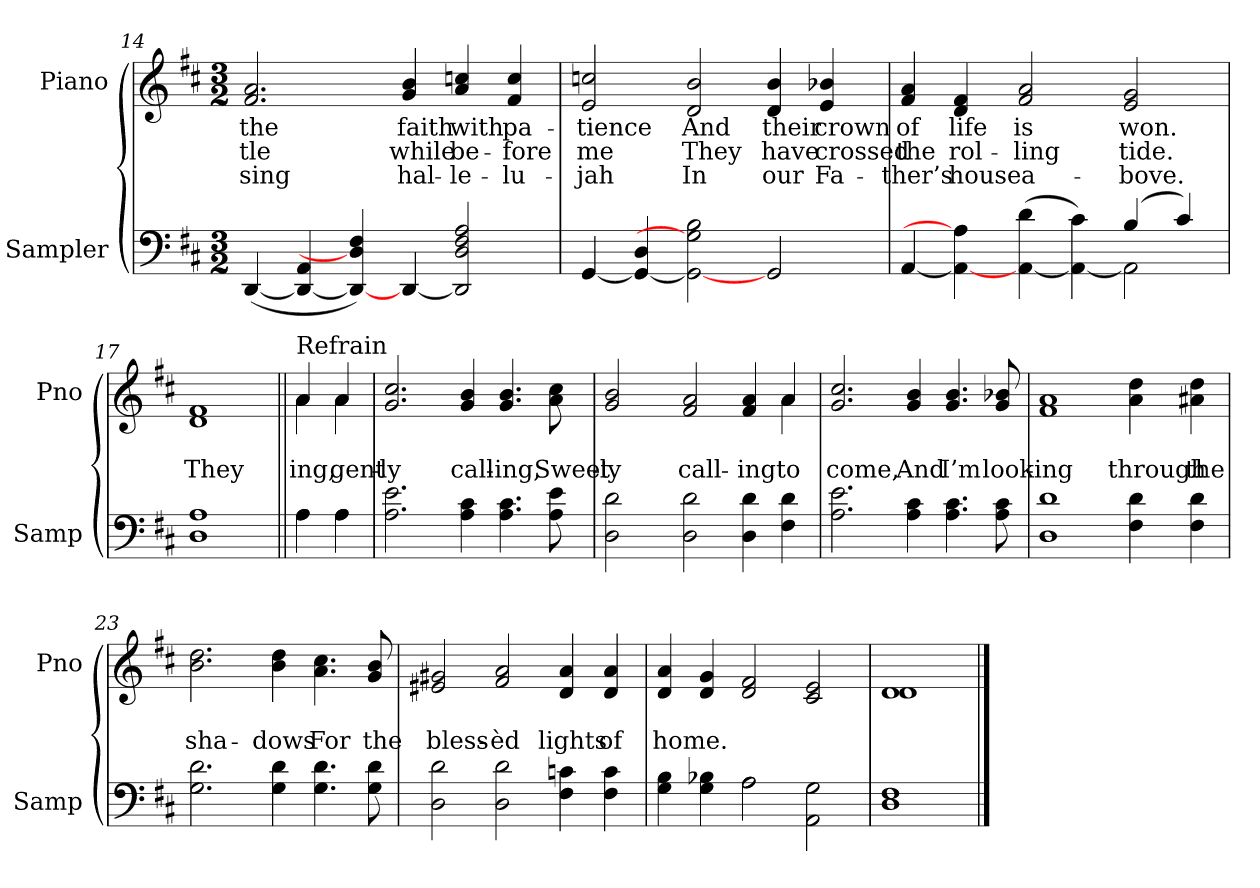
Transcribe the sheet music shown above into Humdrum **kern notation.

**kern	**kern	**text	**text	**text
*part2	*part1	*part1	*part1	*part1
*staff2	*staff1	*staff1	*staff1	*staff1
*I"Sampler	*I"Piano	*	*	*
*I'Samp	*I'Pno	*	*	*
*clefF4	*clefG2	*	*	*
*k[f#c#]	*k[f#c#]	*	*	*
*D:	*D:	*	*	*
*M3/2	*M3/2	*	*	*
=14	=14	=14	=14	=14
([4DD	2.f#/ 2.a/	the	-tle	sing
4DD_ 4AA	.	.	.	.
4DD_ 4D] 4F#)	.	.	.	.
[4DD	4g/ 4b/	faith	while	hal-
2DD] 2D 2F# 2A	4a/ 4ccn/	with	be-	-le-
.	4f#/ 4cc/	pa-	-fore	-lu-
=15	=15	=15	=15	=15
[4GG	2e/ 2ccn/	-tience	me	-jah
4GG_ 4D	.	.	.	.
2GG_ 2G] 2B	2d/ 2b/	And	They	In
2GG	4d/ 4b/	their	have	our
.	4e/ 4b-X/	crown	crossed	Fa-
=16	=16	=16	=16	=16
*^	*	*	*	*
[4AA	1ryy	4f#/ 4a/	of	the	-ther’s
4AA_ 4A]	.	4d/ 4f#/	life	rol-	house
([4AA 4d	.	2f#/ 2a/	is	-ling	a-
4AA_ 4c#)	.	.	.	.	.
(4B/	2AA]	2e/ 2g/	won.	tide.	-bove.
4c#/)	.	.	.	.	.
*v	*v	*	*	*	*
=17	=17	=17	=17	=17
1D/ 1A/	1d/ 1f#/	.	They	.
=18||	=18||	=18||	=18||	=18||
*^	*^	*	*	*
!	!	!LO:TX:t=Refrain	!	!	!	!
4A\	4A	4a/	4a	.	-ing,	.
4A\	4A	4a/	4a	.	gent-	.
*v	*v	*	*	*	*	*
*	*v	*v	*	*	*
=19	=19	=19	=19	=19
2.A 2.e	2.g 2.cc#	.	-ly	.
4A 4c#	4g 4b	.	call-	.
4.A 4.c#	4.g 4.b	.	-ing,	.
8A 8e	8a 8cc#	.	Sweet-	.
=20	=20	=20	=20	=20
*	*^	*	*	*
2D 2d	2g 2b	4ryy	.	-ly	.
*	*v	*v	*	*	*
2D 2d	2f# 2a	.	call-	.
4D 4d	4f# 4a	.	-ing	.
*	*^	*	*	*
4F#\ 4d\	4a/	4a	.	to	.
*	*v	*v	*	*	*
=21	=21	=21	=21	=21
2.A 2.e	2.g 2.cc#	.	come,	.
4A 4c#	4g 4b	.	And	.
4.A 4.c#	4.g 4.b	.	I’m	.
8A 8c#	8g 8b-X	.	look-	.
=22	=22	=22	=22	=22
1D 1d	1f# 1a	.	-ing	.
4F# 4d	4a 4dd	.	through	.
4F# 4d	4a#X 4dd	.	the	.
=23	=23	=23	=23	=23
2.G 2.d	2.b 2.dd	.	sha-	.
4G 4d	4b 4dd	.	-dows	.
4.G 4.d	4.a 4.cc#	.	For	.
8G 8d	8g 8b	.	the	.
=24	=24	=24	=24	=24
2D 2d	2e#X 2g#X	.	bless-	.
2D 2d	2f# 2a	.	-èd	.
4F# 4cn	4d 4a	.	lights	.
4F# 4c	4d 4a	.	of	.
=25	=25	=25	=25	=25
*^	*	*	*	*
4G 4B	2ryy	4d 4a	.	home.	.
4G 4B-X	.	4d 4g	.	.	.
2A\	2A	2d 2f#	.	.	.
2AA 2G	2ryy	2c# 2e	.	.	.
*v	*v	*	*	*	*
=26	=26	=26	=26	=26
*	*^	*	*	*
1D 1F#	1d/	1d	.	.	.
*	*v	*v	*	*	*
==	==	==	==	==
*-	*-	*-	*-	*-
